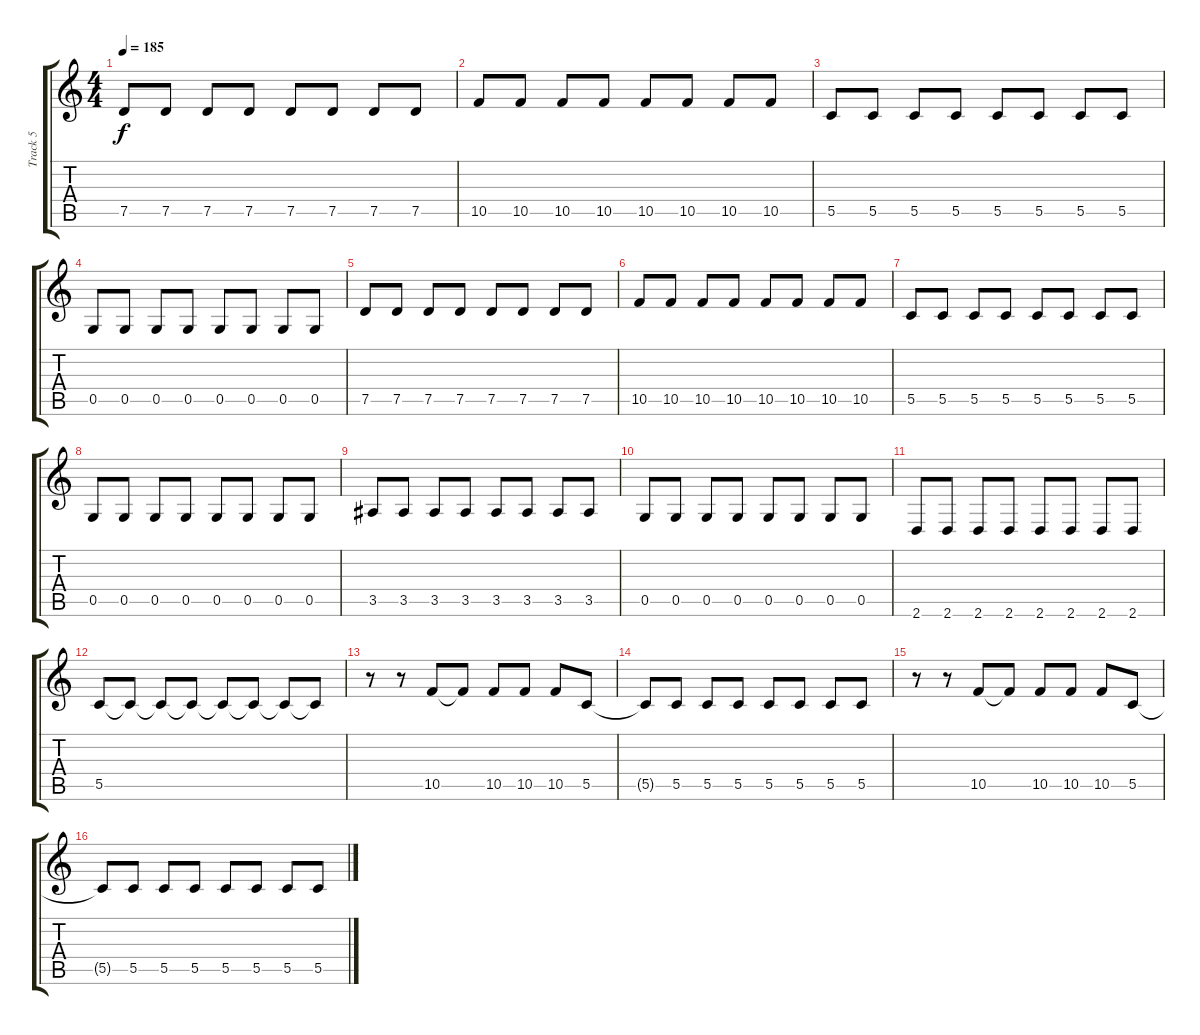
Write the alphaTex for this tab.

\track ("Track 5" "Track 5") {instrument acousticguitarsteel}
\staff {score tabs}
\tuning (D4 A3 F3 C3 G2 C2) {hide}
\ts (4 4)
\tempo 185
\clef g2
\ks c
7.5.8{dy f} 7.5.8 7.5.8 7.5.8 7.5.8 7.5.8 7.5.8 7.5.8 |
10.5.8 10.5.8 10.5.8 10.5.8 10.5.8 10.5.8 10.5.8 10.5.8 |
5.5.8 5.5.8 5.5.8 5.5.8 5.5.8 5.5.8 5.5.8 5.5.8 |
0.5.8 0.5.8 0.5.8 0.5.8 0.5.8 0.5.8 0.5.8 0.5.8 |
7.5.8 7.5.8 7.5.8 7.5.8 7.5.8 7.5.8 7.5.8 7.5.8 |
10.5.8 10.5.8 10.5.8 10.5.8 10.5.8 10.5.8 10.5.8 10.5.8 |
5.5.8 5.5.8 5.5.8 5.5.8 5.5.8 5.5.8 5.5.8 5.5.8 |
0.5.8 0.5.8 0.5.8 0.5.8 0.5.8 0.5.8 0.5.8 0.5.8 |
3.5.8 3.5.8 3.5.8 3.5.8 3.5.8 3.5.8 3.5.8 3.5.8 |
0.5.8 0.5.8 0.5.8 0.5.8 0.5.8 0.5.8 0.5.8 0.5.8 |
2.6.8 2.6.8 2.6.8 2.6.8 2.6.8 2.6.8 2.6.8 2.6.8 |
5.5.8 5.5{t}.8 5.5{t}.8 5.5{t}.8 5.5{t}.8 5.5{t}.8 5.5{t}.8 5.5{t}.8 |
r.8 r.8 10.5.8 10.5{t}.8 10.5.8 10.5.8 10.5.8 5.5.8 |
5.5{t}.8 5.5.8 5.5.8 5.5.8 5.5.8 5.5.8 5.5.8 5.5.8 |
r.8 r.8 10.5.8 10.5{t}.8 10.5.8 10.5.8 10.5.8 5.5.8 |
5.5{t}.8 5.5.8 5.5.8 5.5.8 5.5.8 5.5.8 5.5.8 5.5.8
